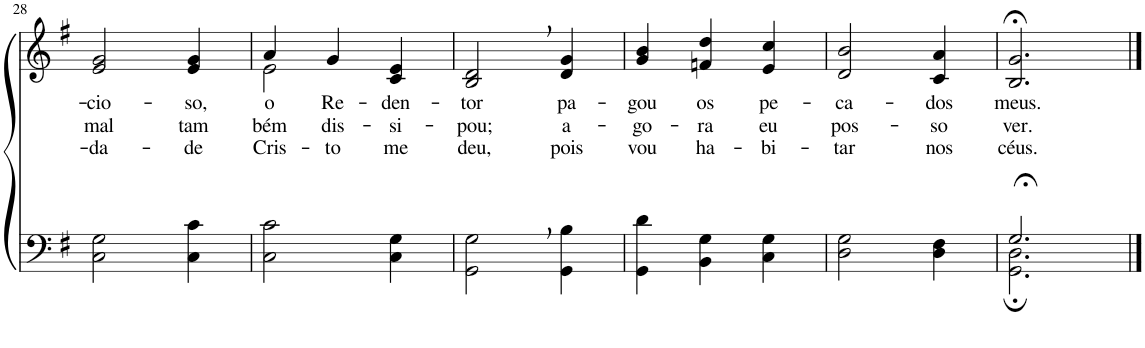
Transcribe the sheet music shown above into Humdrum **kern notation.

**kern	**kern	**text	**text	**text
*part2	*part1	*part1	*part1	*part1
*staff2	*staff1	*staff1	*staff1	*staff1
*I"Parte III e IV	*I"Parte I e II	*	*	*
!!LO:PB:g=z
*clefF4	*clefG2	*	*	*
*k[f#]	*k[f#]	*	*	*
*M3/4	*M3/4	*	*	*
=28	=28	=28	=28	=28
!	!	!LO:LY:b	!LO:LY:b	!LO:LY:b
2C\ 2G\	2e/ 2g/	-cio-	mal	-da-
!	!	!LO:LY:b	!LO:LY:b	!LO:LY:b
4C\ 4c\	4e/ 4g/	-so,	tam-	-de
=29	=29	=29	=29	=29
*	*^	*	*	*
!	!	!	!LO:LY:b	!LO:LY:b	!LO:LY:b
2C\ 2c\	4a/	2e\	o	-bém	Cris-
!	!	!	!LO:LY:b	!LO:LY:b	!LO:LY:b
.	4g/	.	Re-	dis-	-to
!	!	!	!LO:LY:b	!LO:LY:b	!LO:LY:b
4C\ 4G\	4c/ 4e/	4ryy	-den-	-si-	me
=30	=30	=30	=30	=30	=30
!	!	!	!LO:LY:b	!LO:LY:b	!LO:LY:b
*	*v	*v	*	*	*
2GG\, 2G\,	2B/, 2d/,	-tor	-pou;	deu,
!	!	!LO:LY:b	!LO:LY:b	!LO:LY:b
4GG\ 4B\	4d/ 4g/	pa-	a-	pois
=31	=31	=31	=31	=31
!	!	!LO:LY:b	!LO:LY:b	!LO:LY:b
4GG\ 4d\	4g/ 4b/	-gou	-go-	vou
!	!	!LO:LY:b	!LO:LY:b	!LO:LY:b
4BB\ 4G\	4fn/ 4dd/	os	-ra	ha-
!	!	!LO:LY:b	!LO:LY:b	!LO:LY:b
4C\ 4G\	4e/ 4cc/	pe-	eu	-bi-
=32	=32	=32	=32	=32
!	!	!LO:LY:b	!LO:LY:b	!LO:LY:b
2D\ 2G\	2d/ 2b/	-ca-	pos-	-tar
!	!	!LO:LY:b	!LO:LY:b	!LO:LY:b
4D\ 4F#\	4c/ 4a/	-dos	-so	nos
=33	=33	=33	=33	=33
*^	*	*	*	*
!	!	!	!LO:LY:b	!LO:LY:b	!LO:LY:b
2.G;</	2.GG\; 2.D\;	2.B/;< 2.g/;<	meus.	ver.	céus.
*v	*v	*	*	*	*
==	==	==	==	==
*-	*-	*-	*-	*-
